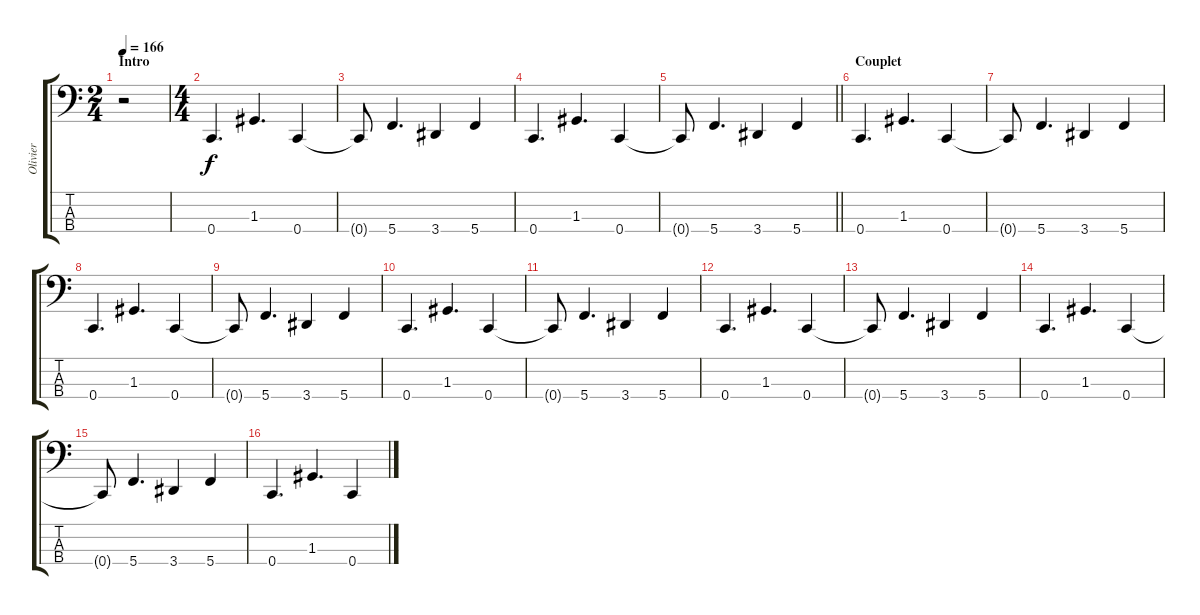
\track ("Olivier" "Olivier") {instrument electricbassfinger}
\staff {score tabs}
\tuning (F2 C2 G1 C1) {hide}
\ts (2 4)
\section ("" "Intro")
\tempo 166
\clef f4
\ks c
r.2{dy f instrument electricbassfinger} |
\ts (4 4)
0.4.4{d} 1.3.4{d} 0.4.4 |
0.4{t}.8 5.4.4{d} 3.4.4 5.4.4 |
0.4.4{d} 1.3.4{d} 0.4.4 |
\barLineRight lightlight
0.4{t}.8 5.4.4{d} 3.4.4 5.4.4 |
\section ("" "Couplet")
0.4.4{d} 1.3.4{d} 0.4.4 |
0.4{t}.8 5.4.4{d} 3.4.4 5.4.4 |
0.4.4{d} 1.3.4{d} 0.4.4 |
0.4{t}.8 5.4.4{d} 3.4.4 5.4.4 |
0.4.4{d} 1.3.4{d} 0.4.4 |
0.4{t}.8 5.4.4{d} 3.4.4 5.4.4 |
0.4.4{d} 1.3.4{d} 0.4.4 |
0.4{t}.8 5.4.4{d} 3.4.4 5.4.4 |
0.4.4{d} 1.3.4{d} 0.4.4 |
0.4{t}.8 5.4.4{d} 3.4.4 5.4.4 |
0.4.4{d} 1.3.4{d} 0.4.4
